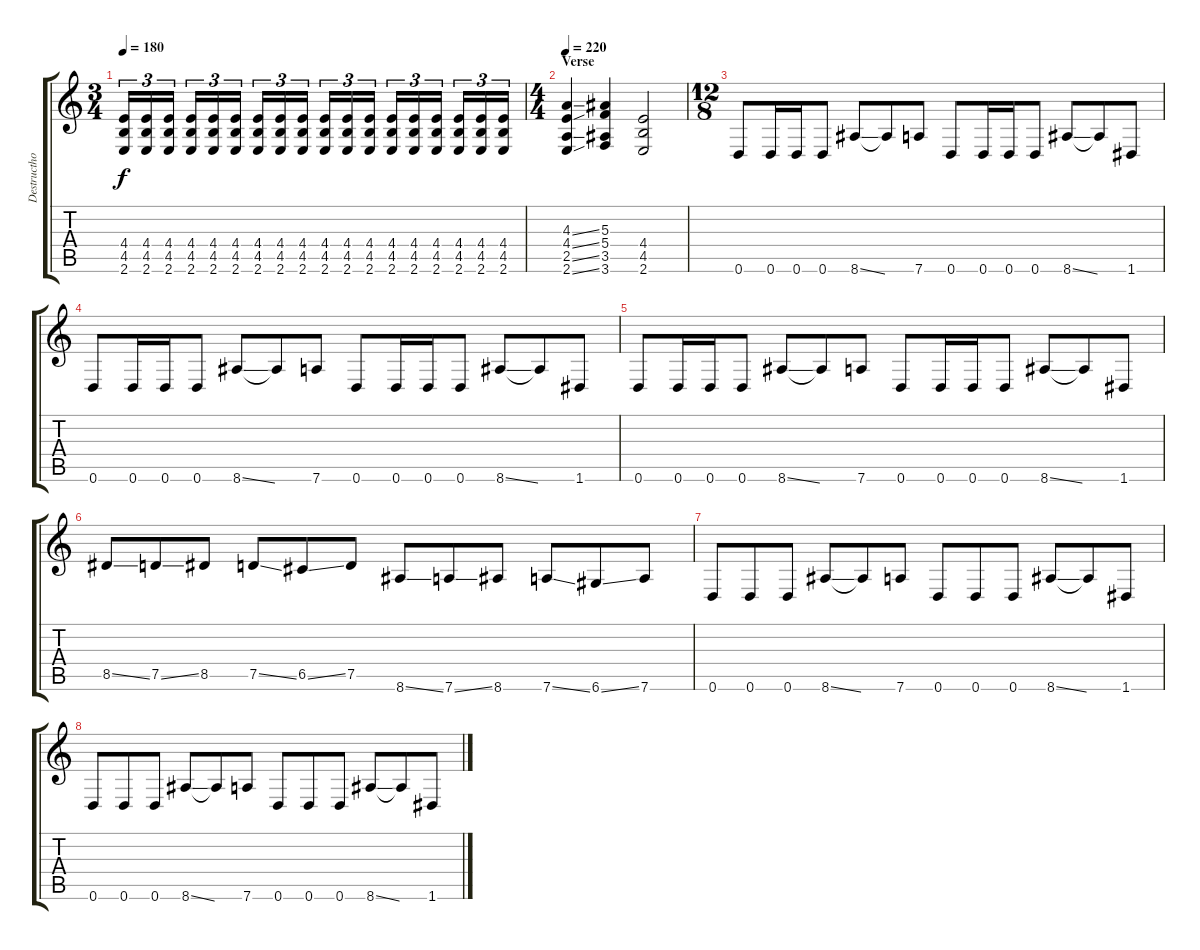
\track ("Destructhor" "Destructho") {instrument overdrivenguitar}
\staff {score tabs}
\tuning (D4 A3 F3 C3 G2 D2) {hide}
\ts (3 4)
\tempo 180
\clef g2
\ks c
(4.4 4.5 2.6).16{tu (3 2) dy f} (4.4 4.5 2.6).16{tu (3 2)} (4.4 4.5 2.6).16{tu (3 2)} (4.4 4.5 2.6).16{tu (3 2)} (4.4 4.5 2.6).16{tu (3 2)} (4.4 4.5 2.6).16{tu (3 2)} (4.4 4.5 2.6).16{tu (3 2)} (4.4 4.5 2.6).16{tu (3 2)} (4.4 4.5 2.6).16{tu (3 2)} (4.4 4.5 2.6).16{tu (3 2)} (4.4 4.5 2.6).16{tu (3 2)} (4.4 4.5 2.6).16{tu (3 2)} (4.4 4.5 2.6).16{tu (3 2)} (4.4 4.5 2.6).16{tu (3 2)} (4.4 4.5 2.6).16{tu (3 2)} (4.4 4.5 2.6).16{tu (3 2)} (4.4 4.5 2.6).16{tu (3 2)} (4.4 4.5 2.6).16{tu (3 2)} |
\ts (4 4)
\section ("" "Verse")
\tempo 220
(4.3{ss} 4.4{ss} 2.5{ss} 2.6{ss}).4 (5.3 5.4 3.5 3.6).4 (4.4 4.5 2.6).2 |
\ts (12 8)
0.6.8 0.6.16 0.6.16 0.6.8 8.6{ss}.8 8.6{t}.8 7.6.8 0.6.8 0.6.16 0.6.16 0.6.8 8.6{ss}.8 8.6{t}.8 1.6.8 |
0.6.8 0.6.16 0.6.16 0.6.8 8.6{ss}.8 8.6{t}.8 7.6.8 0.6.8 0.6.16 0.6.16 0.6.8 8.6{ss}.8 8.6{t}.8 1.6.8 |
0.6.8 0.6.16 0.6.16 0.6.8 8.6{ss}.8 8.6{t}.8 7.6.8 0.6.8 0.6.16 0.6.16 0.6.8 8.6{ss}.8 8.6{t}.8 1.6.8 |
8.5{ss}.8 7.5{ss}.8 8.5.8 7.5{ss}.8 6.5{ss}.8 7.5.8 8.6{ss}.8 7.6{ss}.8 8.6.8 7.6{ss}.8 6.6{ss}.8 7.6.8 |
0.6.8 0.6.8 0.6.8 8.6{ss}.8 8.6{t}.8 7.6.8 0.6.8 0.6.8 0.6.8 8.6{ss}.8 8.6{t}.8 1.6.8 |
0.6.8 0.6.8 0.6.8 8.6{ss}.8 8.6{t}.8 7.6.8 0.6.8 0.6.8 0.6.8 8.6{ss}.8 8.6{t}.8 1.6.8
